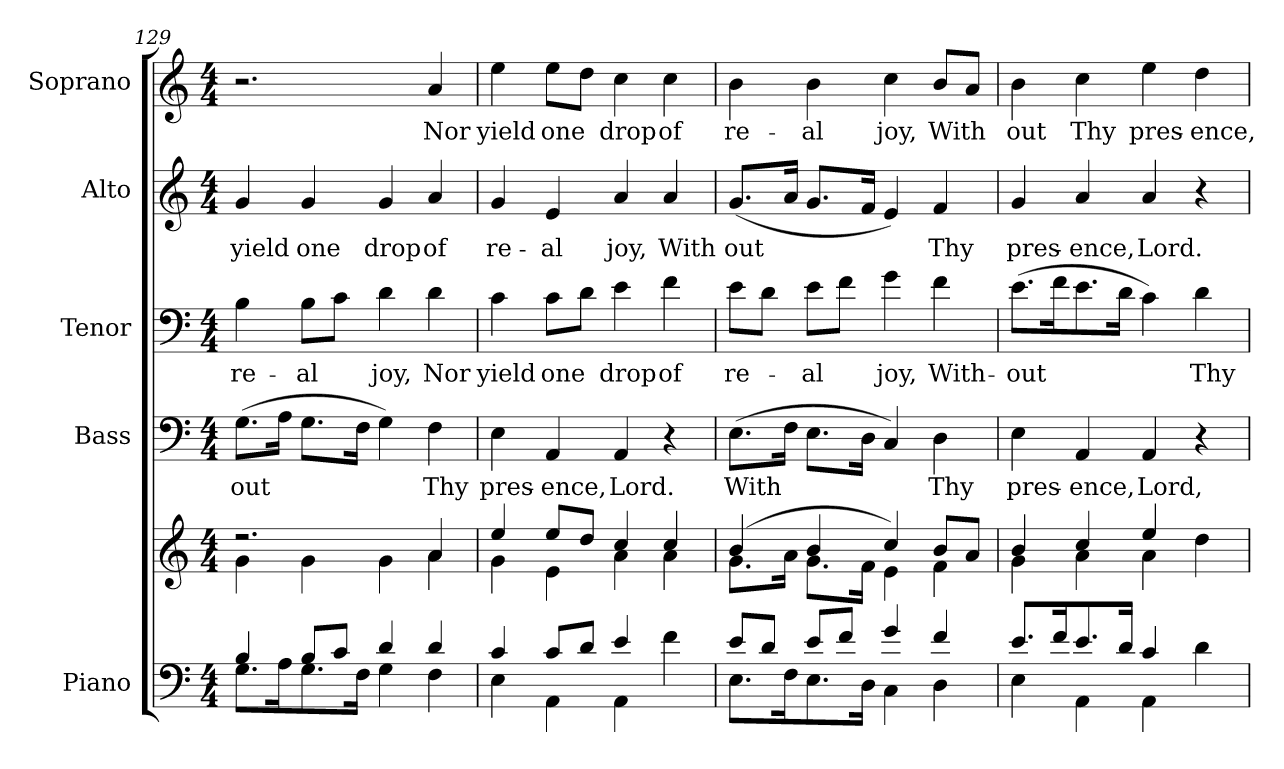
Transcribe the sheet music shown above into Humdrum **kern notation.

**kern	**kern	**kern	**text	**kern	**text	**kern	**text	**kern	**text
*part5	*part5	*part4	*part4	*part3	*part3	*part2	*part2	*part1	*part1
*staff6	*staff5	*staff4	*staff4	*staff3	*staff3	*staff2	*staff2	*staff1	*staff1
*I"Piano	*	*I"Bass	*	*I"Tenor	*	*I"Alto	*	*I"Soprano	*
*I'Pno.	*	*I'B.	*	*I'T.	*	*I'A.	*	*I'S.	*
!!LO:PB:g=z
*clefF4	*clefG2	*clefF4	*	*clefF4	*	*clefG2	*	*clefG2	*
*k[]	*k[]	*k[]	*	*k[]	*	*k[]	*	*k[]	*
*C:	*C:	*C:	*	*C:	*	*C:	*	*C:	*
*M4/4	*M4/4	*M4/4	*	*M4/4	*	*M4/4	*	*M4/4	*
=129	=129	=129	=129	=129	=129	=129	=129	=129	=129
*^	*^	*	*	*	*	*	*	*	*
!	!	!	!	!	!LO:LY:b:color=#000000	!	!	!	!	!	!
!	!	!	!	!	!	!	!LO:LY:b:color=#000000	!	!	!	!
!	!	!	!	!	!	!	!	!	!LO:LY:b:color=#000000	!	!
4Bi/	8.Gi\L	2.r	4gi\	(8.Gi\L	out	4Bi\	re-	4gi/	yield	2.r	.
.	16Ai\K	.	.	16Ai\Jk	.	.	.	.	.	.	.
!	!	!	!	!	!	!	!LO:LY:b:color=#000000	!	!	!	!
!	!	!	!	!	!	!	!	!	!LO:LY:b:color=#000000	!	!
8Bi/L	8.Gi\	.	4gi\	8.Gi\L	.	8Bi\L	-al	4gi/	one	.	.
8ci/J	.	.	.	.	.	8ci\J	.	.	.	.	.
.	16Fi\Jk	.	.	16Fi\Jk	.	.	.	.	.	.	.
!	!	!	!	!	!	!	!LO:LY:b:color=#000000	!	!	!	!
!	!	!	!	!	!	!	!	!	!LO:LY:b:color=#000000	!	!
4di/	4Gi\	.	4gi\	4Gi\)	.	4di\	joy,	4gi/	drop	.	.
!	!	!	!	!	!LO:LY:b:color=#000000	!	!	!	!	!	!
!	!	!	!	!	!	!	!LO:LY:b:color=#000000	!	!	!	!
!	!	!	!	!	!	!	!	!	!LO:LY:b:color=#000000	!	!
!	!	!	!	!	!	!	!	!	!	!	!LO:LY:b:color=#000000
4di/	4Fi\	4ai/	4ai\	4Fi\	Thy	4di\	Nor	4ai/	of	4ai/	Nor
=130	=130	=130	=130	=130	=130	=130	=130	=130	=130	=130	=130
!	!	!	!	!	!LO:LY:b:color=#000000	!	!	!	!	!	!
!	!	!	!	!	!	!	!LO:LY:b:color=#000000	!	!	!	!
!	!	!	!	!	!	!	!	!	!LO:LY:b:color=#000000	!	!
!	!	!	!	!	!	!	!	!	!	!	!LO:LY:b:color=#000000
4ci/	4Ei\	4eei/	4gi\	4Ei\	pres-	4ci\	yield	4gi/	re-	4eei\	yield
!	!	!	!	!	!LO:LY:b:color=#000000	!	!	!	!	!	!
!	!	!	!	!	!	!	!LO:LY:b:color=#000000	!	!	!	!
!	!	!	!	!	!	!	!	!	!LO:LY:b:color=#000000	!	!
!	!	!	!	!	!	!	!	!	!	!	!LO:LY:b:color=#000000
8ci/L	4AAi\	8eei/L	4ei\	4AAi/	-ence,	8ci\L	one	4ei/	-al	8eei\L	one
8di/J	.	8ddi/J	.	.	.	8di\J	.	.	.	8ddi\J	.
!	!	!	!	!	!LO:LY:b:color=#000000	!	!	!	!	!	!
!	!	!	!	!	!	!	!LO:LY:b:color=#000000	!	!	!	!
!	!	!	!	!	!	!	!	!	!LO:LY:b:color=#000000	!	!
!	!	!	!	!	!	!	!	!	!	!	!LO:LY:b:color=#000000
4ei/	4AAi\	4cci/	4ai\	4AAi/	Lord.	4ei\	drop	4ai/	joy,	4cci\	drop
!	!	!	!	!	!	!	!LO:LY:b:color=#000000	!	!	!	!
!	!	!	!	!	!	!	!	!	!LO:LY:b:color=#000000	!	!
!	!	!	!	!	!	!	!	!	!	!	!LO:LY:b:color=#000000
4fi\	4ryy	4cci/	4ai\	4r	.	4fi\	of	4ai/	With	4cci\	of
=131	=131	=131	=131	=131	=131	=131	=131	=131	=131	=131	=131
!	!	!	!	!	!LO:LY:b:color=#000000	!	!	!	!	!	!
!	!	!	!	!	!	!	!LO:LY:b:color=#000000	!	!	!	!
!	!	!	!	!	!	!	!	!	!LO:LY:b:color=#000000	!	!
!	!	!	!	!	!	!	!	!	!	!	!LO:LY:b:color=#000000
8ei/L	8.Ei\L	(4bi/	8.gi\L	(8.Ei\L	With	8ei\L	re-	(8.gi/L	out	4bi\	re-
8di/J	.	.	.	.	.	8di\J	.	.	.	.	.
.	16Fi\K	.	16ai\Jk	16Fi\Jk	.	.	.	16ai/Jk	.	.	.
!	!	!	!	!	!	!	!LO:LY:b:color=#000000	!	!	!	!
!	!	!	!	!	!	!	!	!	!	!	!LO:LY:b:color=#000000
8ei/L	8.Ei\	4bi/	8.gi\L	8.Ei\L	.	8ei\L	-al	8.gi/L	.	4bi\	-al
8fi/J	.	.	.	.	.	8fi\J	.	.	.	.	.
.	16Di\Jk	.	16fi\Jk	16Di\Jk	.	.	.	16fi/Jk	.	.	.
!	!	!	!	!	!	!	!LO:LY:b:color=#000000	!	!	!	!
!	!	!	!	!	!	!	!	!	!	!	!LO:LY:b:color=#000000
4gi/	4Ci\	4cci/)	4ei\	4Ci/)	.	4gi\	joy,	4ei/)	.	4cci\	joy,
!	!	!	!	!	!LO:LY:b:color=#000000	!	!	!	!	!	!
!	!	!	!	!	!	!	!LO:LY:b:color=#000000	!	!	!	!
!	!	!	!	!	!	!	!	!	!LO:LY:b:color=#000000	!	!
!	!	!	!	!	!	!	!	!	!	!	!LO:LY:b:color=#000000
4fi/	4Di\	8bi/L	4fi\	4Di\	Thy	4fi\	With-	4fi/	Thy	8bi/L	With
.	.	8ai/J	.	.	.	.	.	.	.	8ai/J	.
=132	=132	=132	=132	=132	=132	=132	=132	=132	=132	=132	=132
!	!	!	!	!	!LO:LY:b:color=#000000	!	!	!	!	!	!
!	!	!	!	!	!	!	!LO:LY:b:color=#000000	!	!	!	!
!	!	!	!	!	!	!	!	!	!LO:LY:b:color=#000000	!	!
!	!	!	!	!	!	!	!	!	!	!	!LO:LY:b:color=#000000
8.ei/L	4Ei\	4bi/	4gi\	4Ei\	pres-	(8.ei\L	-out	4gi/	pres-	4bi\	out
16fi/K	.	.	.	.	.	16fi\K	.	.	.	.	.
!	!	!	!	!	!LO:LY:b:color=#000000	!	!	!	!	!	!
!	!	!	!	!	!	!	!	!	!LO:LY:b:color=#000000	!	!
!	!	!	!	!	!	!	!	!	!	!	!LO:LY:b:color=#000000
8.ei/	4AAi\	4cci/	4ai\	4AAi/	-ence,	8.ei\	.	4ai/	-ence,	4cci\	Thy
16di/Jk	.	.	.	.	.	16di\Jk	.	.	.	.	.
!	!	!	!	!	!LO:LY:b:color=#000000	!	!	!	!	!	!
!	!	!	!	!	!	!	!	!	!LO:LY:b:color=#000000	!	!
!	!	!	!	!	!	!	!	!	!	!	!LO:LY:b:color=#000000
4ci/	4AAi\	4eei/	4ai\	4AAi/	Lord,	4ci\)	.	4ai/	Lord.	4eei\	pres-
!	!	!	!	!	!	!	!LO:LY:b:color=#000000	!	!	!	!
!	!	!	!	!	!	!	!	!	!	!	!LO:LY:b:color=#000000
4di\	4ryy	4ddi\	4ryy	4r	.	4di\	Thy	4r	.	4ddi\	-ence,
*v	*v	*	*	*	*	*	*	*	*	*	*
*	*v	*v	*	*	*	*	*	*	*	*
=	=	=	=	=	=	=	=	=	=
*-	*-	*-	*-	*-	*-	*-	*-	*-	*-
